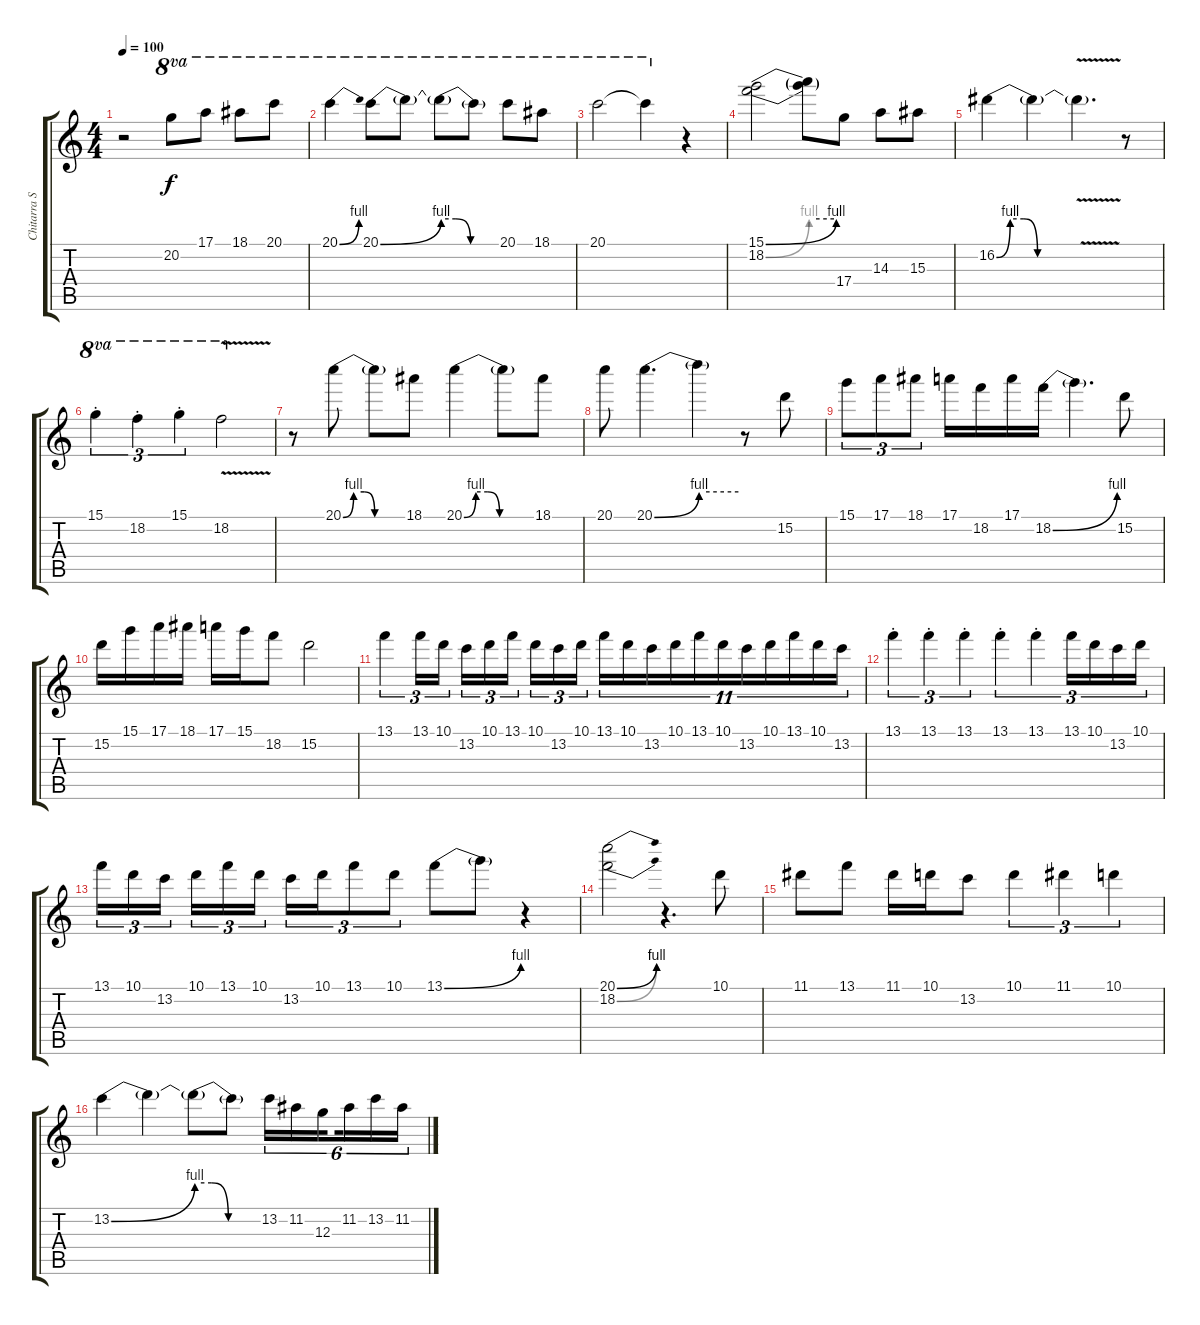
\track ("Chitarra Solista" "Chitarra S") {instrument overdrivenguitar}
\staff {score tabs}
\tuning (E4 B3 G3 D3 A2 E2) {hide}
\ts (4 4)
\tempo 100
\clef g2
\ks c
r.2{dy f} 20.2.8{ot 8va} 17.1.8{ot 8va} 18.1.8{ot 8va} 20.1.8{ot 8va} |
20.1{be (bend 0 0 60 4)}.4{ot 8va} 20.1{be (bend 0 0 60 4)}.8{ot 8va} 20.1{t}.8{ot 8va} 20.1{be (custom 0 4 15 4 30 0 60 0) t}.8{ot 8va} 20.1{t}.8{ot 8va} 20.1.8{ot 8va} 18.1.8{ot 8va} |
20.1.2{ot 8va} 20.1{t}.4{ot 8va} r.4 |
(15.1{be (bend 0 0 60 4)} 18.2{be (bend 0 0 60 4)}).2 (15.1{t} 18.2{be (hold 0 4 60 4) t}).8 17.4.8 14.3.8 15.3.8 |
16.2{be (custom 0 0 10 4 20 4 30 0 60 0)}.4 16.2{t}.4 16.2{v t}.4{d} r.8 |
15.1{st}.4{tu (3 2) ot 8va} 18.2{st}.4{tu (3 2) ot 8va} 15.1{st}.4{tu (3 2) ot 8va} 18.2{v}.2{ot 8va} |
r.8 20.1{be (custom 0 0 10 4 20 4 30 0 60 0)}.8 20.1{t}.8 18.1.8 20.1{be (custom 0 0 10 4 20 4 30 0 60 0)}.4 20.1{t}.8 18.1.8 |
20.1.8 20.1{be (bend 0 0 60 4)}.4{d} 20.1{be (hold 0 4 60 4) t}.4 r.8 15.2.8 |
15.1.8{tu (3 2)} 17.1.8{tu (3 2)} 18.1.8{tu (3 2)} 17.1.16 18.2.16 17.1.16 18.2{be (bend 0 0 60 4)}.16 18.2{t}.4{d} 15.2.8 |
15.2.16 15.1.16 17.1.16 18.1.16 17.1.16 15.1.16 18.2.8 15.2.2 |
13.1.4{tu (3 2)} 13.1.16{tu (3 2)} 10.1.16{tu (3 2)} 13.2.16{tu (3 2)} 10.1.16{tu (3 2)} 13.1.16{tu (3 2) beam splitsecondary} 10.1.16{tu (3 2)} 13.2.16{tu (3 2)} 10.1.16{tu (3 2)} 13.1.16{tu (11 8)} 10.1.16{tu (11 8)} 13.2.16{tu (11 8)} 10.1.16{tu (11 8)} 13.1.16{tu (11 8)} 10.1.16{tu (11 8)} 13.2.16{tu (11 8)} 10.1.16{tu (11 8)} 13.1.16{tu (11 8)} 10.1.16{tu (11 8)} 13.2.16{tu (11 8)} |
13.1{st}.4{tu (3 2)} 13.1{st}.4{tu (3 2)} 13.1{st}.4{tu (3 2)} 13.1{st}.4{tu (3 2)} 13.1{st}.4{tu (3 2)} 13.1.16{tu (3 2)} 10.1.16{tu (3 2)} 13.2.16{tu (3 2)} 10.1.16{tu (3 2)} |
13.1.16{tu (3 2)} 10.1.16{tu (3 2)} 13.2.16{tu (3 2) beam splitsecondary} 10.1.16{tu (3 2)} 13.1.16{tu (3 2)} 10.1.16{tu (3 2)} 13.2.16{tu (3 2)} 10.1.16{tu (3 2)} 13.1.8{tu (3 2)} 10.1.8{tu (3 2)} 13.1{be (bend 0 0 60 4)}.8 13.1{t}.8 r.4 |
(20.1{be (bend 0 0 60 4)} 18.2{be (bend 0 0 60 4)}).2 r.4{d} 10.1.8 |
11.1.8 13.1.8 11.1.16 10.1.16 13.2.8 10.1.4{tu (3 2)} 11.1.4{tu (3 2)} 10.1.4{tu (3 2)} |
13.2{be (bend 0 0 60 4)}.4 13.2{t}.4 13.2{be (custom 0 4 15 4 30 0 60 0) t}.8 13.2{t}.8 13.2.16{tu (6 4)} 11.2.16{tu (6 4)} 12.3.16{tu (6 4) beam splitsecondary} 11.2.16{tu (6 4)} 13.2.16{tu (6 4)} 11.2.16{tu (6 4)}
